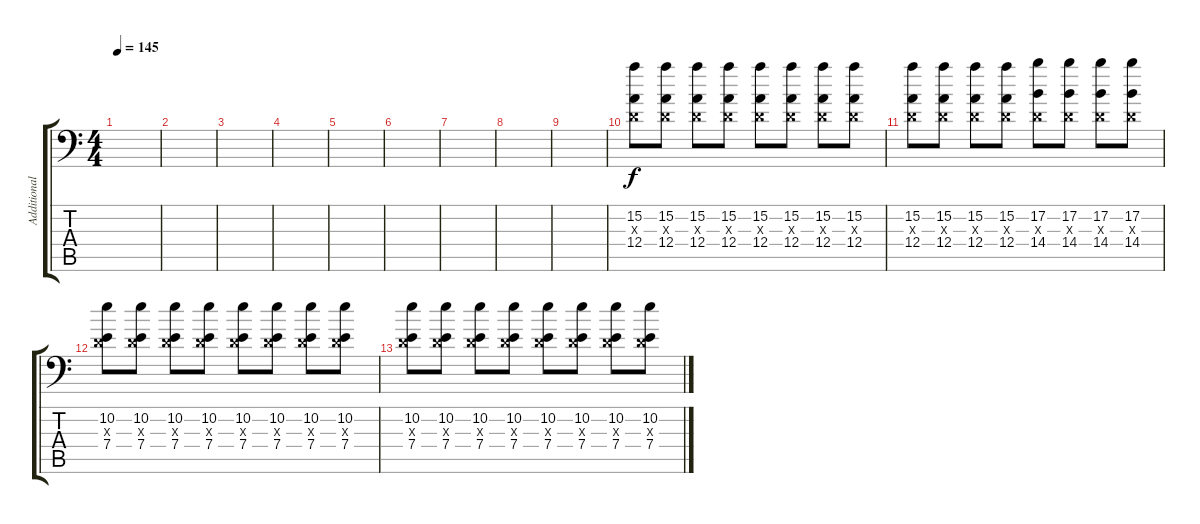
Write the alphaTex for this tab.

\track ("Additional Guitar" "Additional") {instrument distortionguitar}
\staff {score tabs}
\tuning (B3 Gb3 D3 A2 E2 A1) {hide}
\ts (4 4)
\tempo 145
\clef f4
\ks c
|
|
|
|
|
|
|
|
|
(15.2 0.3{x} 12.4).8 (15.2 0.3{x} 12.4).8 (15.2 0.3{x} 12.4).8 (15.2 0.3{x} 12.4).8 (15.2 0.3{x} 12.4).8 (15.2 0.3{x} 12.4).8 (15.2 0.3{x} 12.4).8 (15.2 0.3{x} 12.4).8 |
(15.2 0.3{x} 12.4).8 (15.2 0.3{x} 12.4).8 (15.2 0.3{x} 12.4).8 (15.2 0.3{x} 12.4).8 (17.2 0.3{x} 14.4).8 (17.2 0.3{x} 14.4).8 (17.2 0.3{x} 14.4).8 (17.2 0.3{x} 14.4).8 |
(10.2 0.3{x} 7.4).8 (10.2 0.3{x} 7.4).8 (10.2 0.3{x} 7.4).8 (10.2 0.3{x} 7.4).8 (10.2 0.3{x} 7.4).8 (10.2 0.3{x} 7.4).8 (10.2 0.3{x} 7.4).8 (10.2 0.3{x} 7.4).8 |
(10.2 0.3{x} 7.4).8 (10.2 0.3{x} 7.4).8 (10.2 0.3{x} 7.4).8 (10.2 0.3{x} 7.4).8 (10.2 0.3{x} 7.4).8 (10.2 0.3{x} 7.4).8 (10.2 0.3{x} 7.4).8 (10.2 0.3{x} 7.4).8
